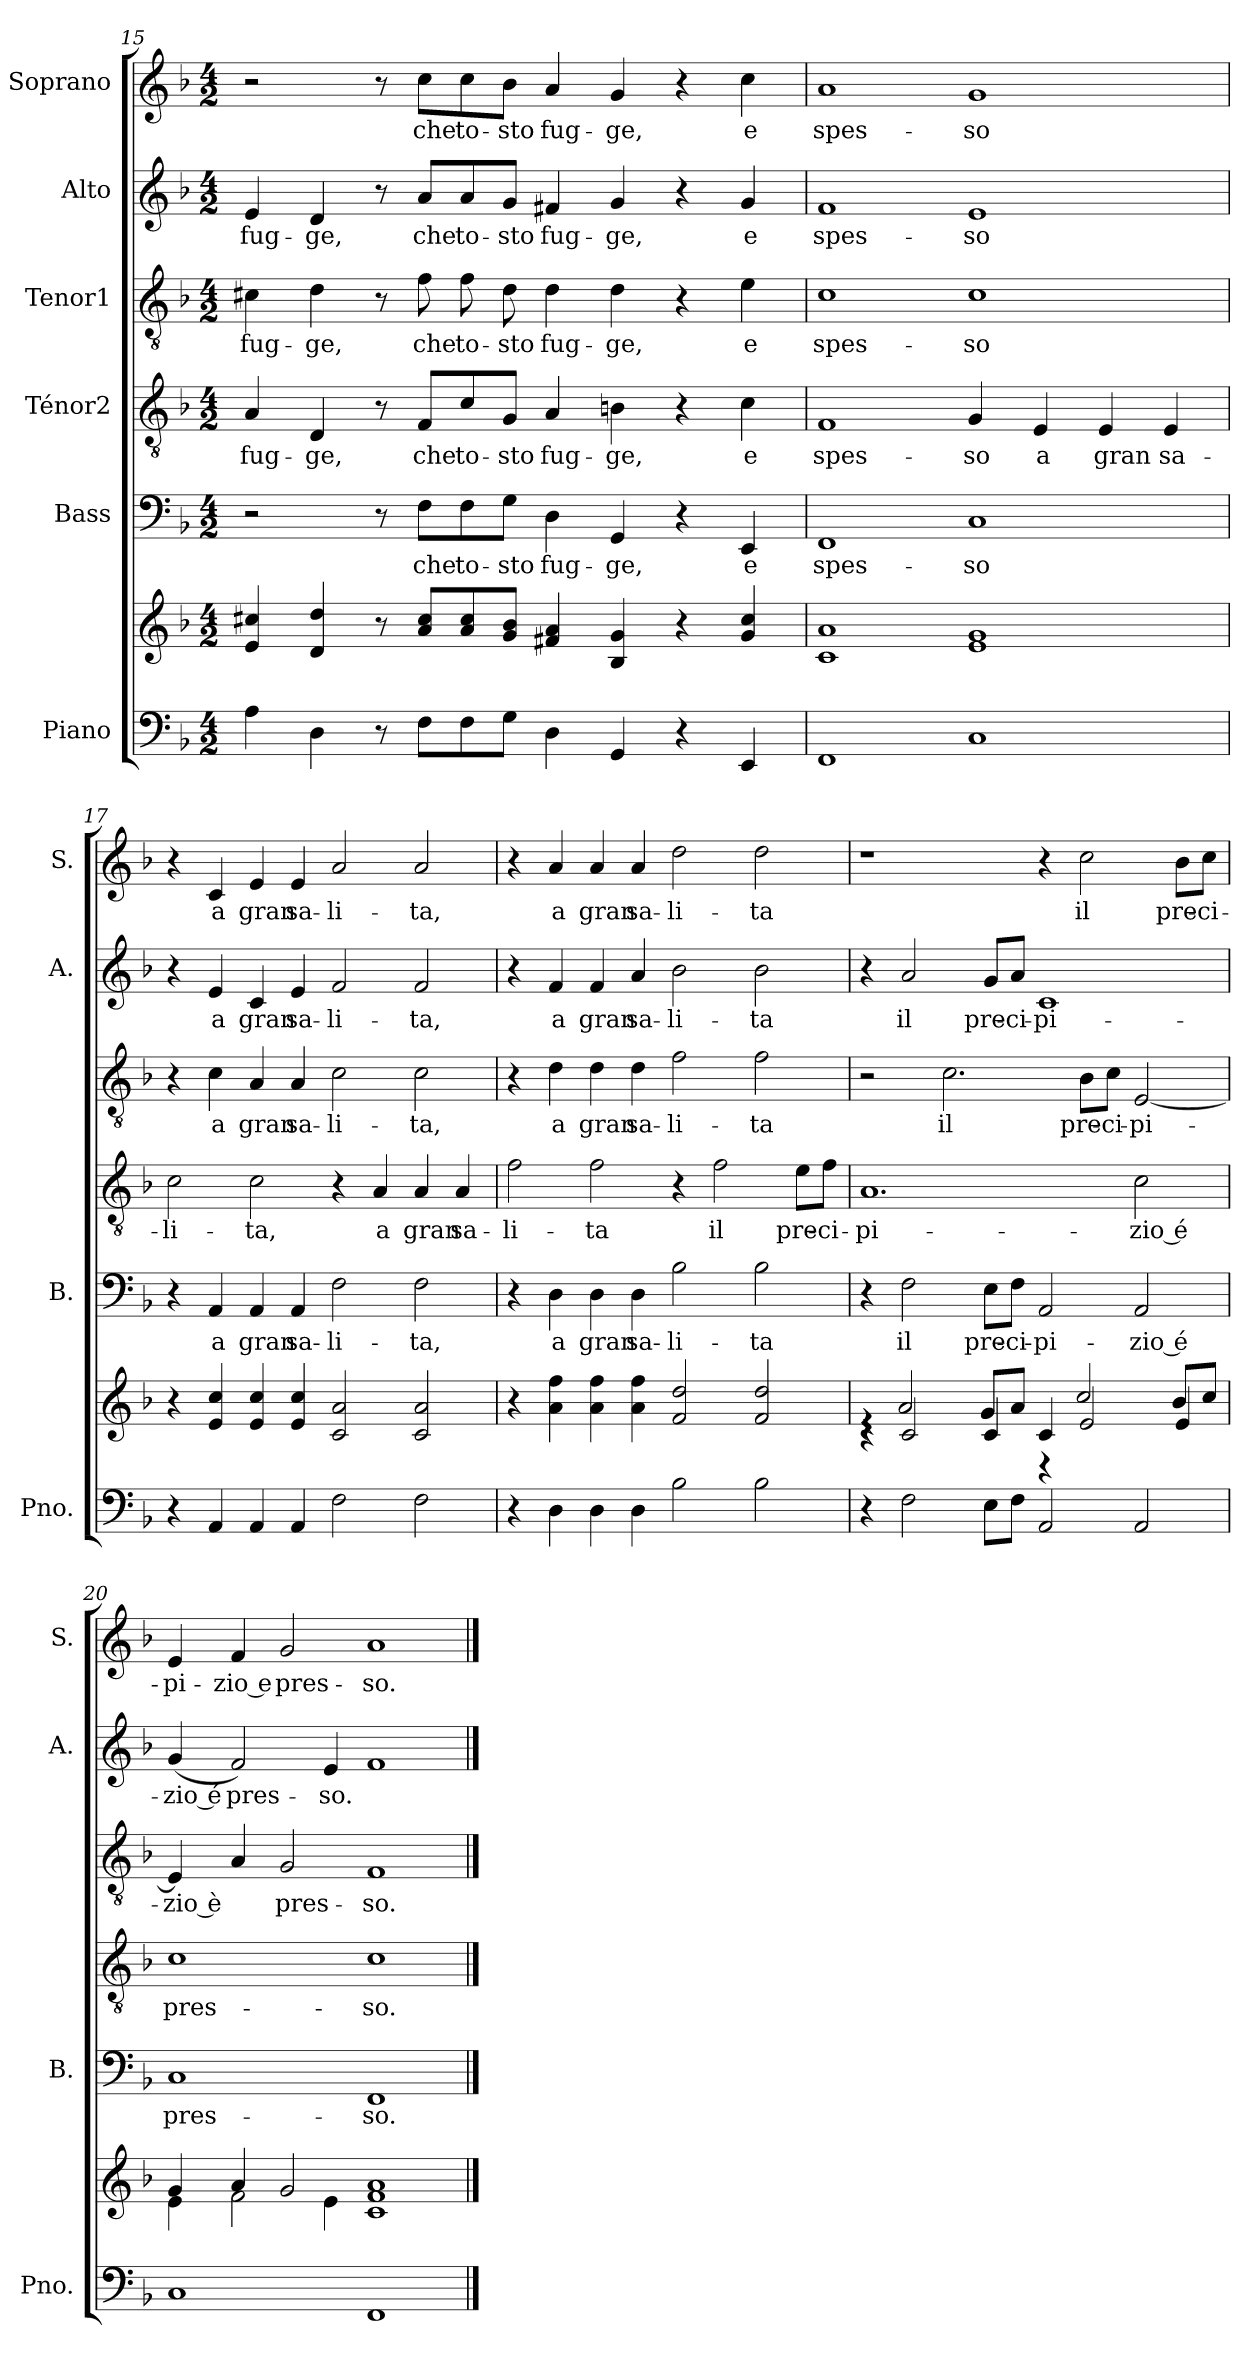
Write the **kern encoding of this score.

**kern	**kern	**kern	**text	**kern	**text	**kern	**text	**kern	**text	**kern	**text
*part6	*part6	*part5	*part5	*part4	*part4	*part3	*part3	*part2	*part2	*part1	*part1
*staff7	*staff6	*staff5	*staff5	*staff4	*staff4	*staff3	*staff3	*staff2	*staff2	*staff1	*staff1
*I"Piano	*	*I"Bass	*	*I"Ténor2	*	*I"Tenor1	*	*I"Alto	*	*I"Soprano	*
*I'Pno.	*	*I'B.	*	*	*	*	*	*I'A.	*	*I'S.	*
*clefF4	*clefG2	*clefF4	*	*clefGv2	*	*clefGv2	*	*clefG2	*	*clefG2	*
*k[b-]	*k[b-]	*k[b-]	*	*k[b-]	*	*k[b-]	*	*k[b-]	*	*k[b-]	*
*M4/2	*M4/2	*M4/2	*	*M4/2	*	*M4/2	*	*M4/2	*	*M4/2	*
=15	=15	=15	=15	=15	=15	=15	=15	=15	=15	=15	=15
!	!	!	!	!	!LO:LY:b	!	!LO:LY:b	!	!LO:LY:b	!	!
4A\	4e/ 4cc#X/	2r	.	4A/	fug-	4c#X\	fug-	4e/	fug-	2r	.
!	!	!	!	!	!LO:LY:b	!	!LO:LY:b	!	!LO:LY:b	!	!
4D\	4d/ 4dd/	.	.	4D/	-ge,	4d\	-ge,	4d/	-ge,	.	.
8r	8r	8r	.	8r	.	8r	.	8r	.	8r	.
!	!	!	!LO:LY:b	!	!LO:LY:b	!	!LO:LY:b	!	!LO:LY:b	!	!LO:LY:b
8F\L	8a/ 8cc#/L	8F\L	che	8F/L	che	8f\	che	8a/L	che	8cc\L	che
!	!	!	!LO:LY:b	!	!LO:LY:b	!	!LO:LY:b	!	!LO:LY:b	!	!LO:LY:b
8F\	8a/ 8cc#/	8F\	to-	8c/	to-	8f\	to-	8a/	to-	8cc\	to-
!	!	!	!LO:LY:b	!	!LO:LY:b	!	!LO:LY:b	!	!LO:LY:b	!	!LO:LY:b
8G\J	8g/ 8b-/J	8G\J	-sto	8G/J	-sto	8d\	-sto	8g/J	-sto	8b-\J	-sto
!	!	!	!LO:LY:b	!	!LO:LY:b	!	!LO:LY:b	!	!LO:LY:b	!	!LO:LY:b
4D\	4f#X/ 4a/	4D\	fug-	4A/	fug-	4d\	fug-	4f#X/	fug-	4a/	fug-
!	!	!	!LO:LY:b	!	!LO:LY:b	!	!LO:LY:b	!	!LO:LY:b	!	!LO:LY:b
4GG/	4B-/ 4g/	4GG/	-ge,	4Bn\	-ge,	4d\	-ge,	4g/	-ge,	4g/	-ge,
4r	4r	4r	.	4r	.	4r	.	4r	.	4r	.
!	!	!	!LO:LY:b	!	!LO:LY:b	!	!LO:LY:b	!	!LO:LY:b	!	!LO:LY:b
4EE/	4g/ 4cc#/	4EE/	e	4c\	e	4e\	e	4g/	e	4cc\	e
=16	=16	=16	=16	=16	=16	=16	=16	=16	=16	=16	=16
!	!	!	!LO:LY:b	!	!LO:LY:b	!	!LO:LY:b	!	!LO:LY:b	!	!LO:LY:b
1FF	1c 1a	1FF	spes-	1F	spes-	1c	spes-	1f	spes-	1a	spes-
!	!	!	!LO:LY:b	!	!LO:LY:b	!	!LO:LY:b	!	!LO:LY:b	!	!LO:LY:b
1C	1e 1g	1C	-so	4G/	-so	1c	-so	1e	-so	1g	-so
!	!	!	!	!	!LO:LY:b	!	!	!	!	!	!
.	.	.	.	4E/	a	.	.	.	.	.	.
!	!	!	!	!	!LO:LY:b	!	!	!	!	!	!
.	.	.	.	4E/	gran	.	.	.	.	.	.
!	!	!	!	!	!LO:LY:b	!	!	!	!	!	!
.	.	.	.	4E/	sa-	.	.	.	.	.	.
!!LO:PB:g=z
=17	=17	=17	=17	=17	=17	=17	=17	=17	=17	=17	=17
!	!	!	!	!	!LO:LY:b	!	!	!	!	!	!
4r	4r	4r	.	2c\	-li-	4r	.	4r	.	4r	.
!	!	!	!LO:LY:b	!	!	!	!LO:LY:b	!	!LO:LY:b	!	!LO:LY:b
4AA/	4e/ 4cc/	4AA/	a	.	.	4c\	a	4e/	a	4c/	a
!	!	!	!LO:LY:b	!	!LO:LY:b	!	!LO:LY:b	!	!LO:LY:b	!	!LO:LY:b
4AA/	4e/ 4cc/	4AA/	gran	2c\	-ta,	4A/	gran	4c/	gran	4e/	gran
!	!	!	!LO:LY:b	!	!	!	!LO:LY:b	!	!LO:LY:b	!	!LO:LY:b
4AA/	4e/ 4cc/	4AA/	sa-	.	.	4A/	sa-	4e/	sa-	4e/	sa-
!	!	!	!LO:LY:b	!	!	!	!LO:LY:b	!	!LO:LY:b	!	!LO:LY:b
2F\	2c/ 2a/	2F\	-li-	4r	.	2c\	-li-	2f/	-li-	2a/	-li-
!	!	!	!	!	!LO:LY:b	!	!	!	!	!	!
.	.	.	.	4A/	a	.	.	.	.	.	.
!	!	!	!LO:LY:b	!	!LO:LY:b	!	!LO:LY:b	!	!LO:LY:b	!	!LO:LY:b
2F\	2c/ 2a/	2F\	-ta,	4A/	gran	2c\	-ta,	2f/	-ta,	2a/	-ta,
!	!	!	!	!	!LO:LY:b	!	!	!	!	!	!
.	.	.	.	4A/	sa-	.	.	.	.	.	.
=18	=18	=18	=18	=18	=18	=18	=18	=18	=18	=18	=18
!	!	!	!	!	!LO:LY:b	!	!	!	!	!	!
4r	4r	4r	.	2f\	-li-	4r	.	4r	.	4r	.
!	!	!	!LO:LY:b	!	!	!	!LO:LY:b	!	!LO:LY:b	!	!LO:LY:b
4D\	4a\ 4ff\	4D\	a	.	.	4d\	a	4f/	a	4a/	a
!	!	!	!LO:LY:b	!	!LO:LY:b	!	!LO:LY:b	!	!LO:LY:b	!	!LO:LY:b
4D\	4a\ 4ff\	4D\	gran	2f\	-ta	4d\	gran	4f/	gran	4a/	gran
!	!	!	!LO:LY:b	!	!	!	!LO:LY:b	!	!LO:LY:b	!	!LO:LY:b
4D\	4a\ 4ff\	4D\	sa-	.	.	4d\	sa-	4a/	sa-	4a/	sa-
!	!	!	!LO:LY:b	!	!	!	!LO:LY:b	!	!LO:LY:b	!	!LO:LY:b
2B-\	2f/ 2dd/	2B-\	-li-	4r	.	2f\	-li-	2b-\	-li-	2dd\	-li-
!	!	!	!	!	!LO:LY:b	!	!	!	!	!	!
.	.	.	.	2f\	il	.	.	.	.	.	.
!	!	!	!LO:LY:b	!	!	!	!LO:LY:b	!	!LO:LY:b	!	!LO:LY:b
2B-\	2f/ 2dd/	2B-\	-ta	.	.	2f\	-ta	2b-\	-ta	2dd\	-ta
!	!	!	!	!	!LO:LY:b	!	!	!	!	!	!
.	.	.	.	8e\L	pre-	.	.	.	.	.	.
!	!	!	!	!	!LO:LY:b	!	!	!	!	!	!
.	.	.	.	8f\J	-ci-	.	.	.	.	.	.
=19	=19	=19	=19	=19	=19	=19	=19	=19	=19	=19	=19
*	*^	*	*	*	*	*	*	*	*	*	*
!	!	!	!	!	!	!LO:LY:b	!	!	!	!	!	!
4r	4rc	4r	4r	.	1.A	-pi-	2r	.	4r	.	1r	.
!	!	!	!	!LO:LY:b	!	!	!	!	!	!LO:LY:b	!	!
2F\	2c/	2a/	2F\	il	.	.	.	.	2a/	il	.	.
!	!	!	!	!	!	!	!	!LO:LY:b	!	!	!	!
.	.	.	.	.	.	.	2.c\	il	.	.	.	.
!	!	!	!	!LO:LY:b	!	!	!	!	!	!LO:LY:b	!	!
8E\L	4c/	8g/L	8E\L	pre-	.	.	.	.	8g/L	pre-	.	.
!	!	!	!	!LO:LY:b	!	!	!	!	!	!LO:LY:b	!	!
8F\J	.	8a/J	8F\J	-ci-	.	.	.	.	8a/J	-ci-	.	.
!	!	!	!	!LO:LY:b	!	!	!	!	!	!LO:LY:b	!	!
2AA/	4c/	4r	2AA/	-pi-	.	.	.	.	1c	-pi-	4r	.
!	!	!	!	!	!	!	!	!LO:LY:b	!	!	!	!LO:LY:b
.	2e/	2cc/	.	.	.	.	8B-\L	pre-	.	.	2cc\	il
!	!	!	!	!	!	!	!	!LO:LY:b	!	!	!	!
.	.	.	.	.	.	.	8c\J	-ci-	.	.	.	.
!	!	!	!	!LO:LY:b	!	!LO:LY:b	!	!LO:LY:b	!	!	!	!
2AA/	.	.	2AA/	-zio é	2c\	-zio é	[2E/	-pi-	.	.	.	.
!	!	!	!	!	!	!	!	!	!	!	!	!LO:LY:b
.	4e/	8b-/L	.	.	.	.	.	.	.	.	8b-\L	pre-
!	!	!	!	!	!	!	!	!	!	!	!	!LO:LY:b
.	.	8cc/J	.	.	.	.	.	.	.	.	8cc\J	-ci-
=20	=20	=20	=20	=20	=20	=20	=20	=20	=20	=20	=20	=20
!	!	!	!	!LO:LY:b	!	!LO:LY:b	!	!LO:LY:b	!	!LO:LY:b	!	!LO:LY:b
1C	4g/	4e\	1C	pres-	1c	pres-	4E/]	-zio è	(4g/	-zio é	4e/	-pi-
!	!	!	!	!	!	!	!	!	!	!LO:LY:b	!	!LO:LY:b
.	4a/	2f\	.	.	.	.	4A/	.	2f/)	pres-	4f/	-zio e
!	!	!	!	!	!	!	!	!LO:LY:b	!	!	!	!LO:LY:b
.	2g/	.	.	.	.	.	2G/	pres-	.	.	2g/	pres-
!	!	!	!	!	!	!	!	!	!	!LO:LY:b	!	!
.	.	4e\	.	.	.	.	.	.	4e/	-so.	.	.
!	!	!	!	!LO:LY:b	!	!LO:LY:b	!	!LO:LY:b	!	!	!	!LO:LY:b
1FF	1f 1a	1c	1FF	-so.	1c	-so.	1F	-so.	1f	.	1a	-so.
*	*v	*v	*	*	*	*	*	*	*	*	*	*
==	==	==	==	==	==	==	==	==	==	==	==
*-	*-	*-	*-	*-	*-	*-	*-	*-	*-	*-	*-
